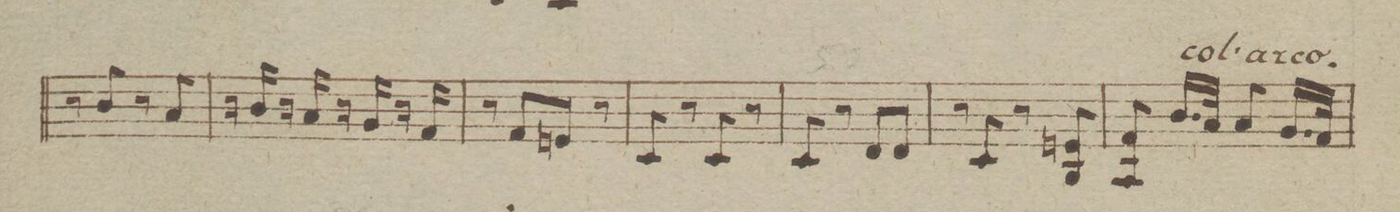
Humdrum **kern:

**kern	**dynam
*I"Violino Secondo	*
*clefG2	*
*k[b-e-]	*
*M2/4	*
8r	.
8b-/	.
8r	.
8a/	.
=46	=46
16r	.
16b-/	.
16r	.
16a/	.
16r	.
16g/	.
16r	.
16f/	.
=47	=47
8r	.
8f/L	.
8en/J	.
8r	.
=48	=48
8c/	.
8r	.
8c/	.
8r	.
=49	=49
8c/	.
8r	.
8d/L	.
8d/J	.
=50	=50
8r	.
8c/	.
8r	.
8B-/ 8en	.
=51	=51
8A/ 8f	.
16.b-/LL	.
32a/JJk	.
8a/	.
16.g/LL	.
32f/JJk	.
=52	=52
*-	*-
